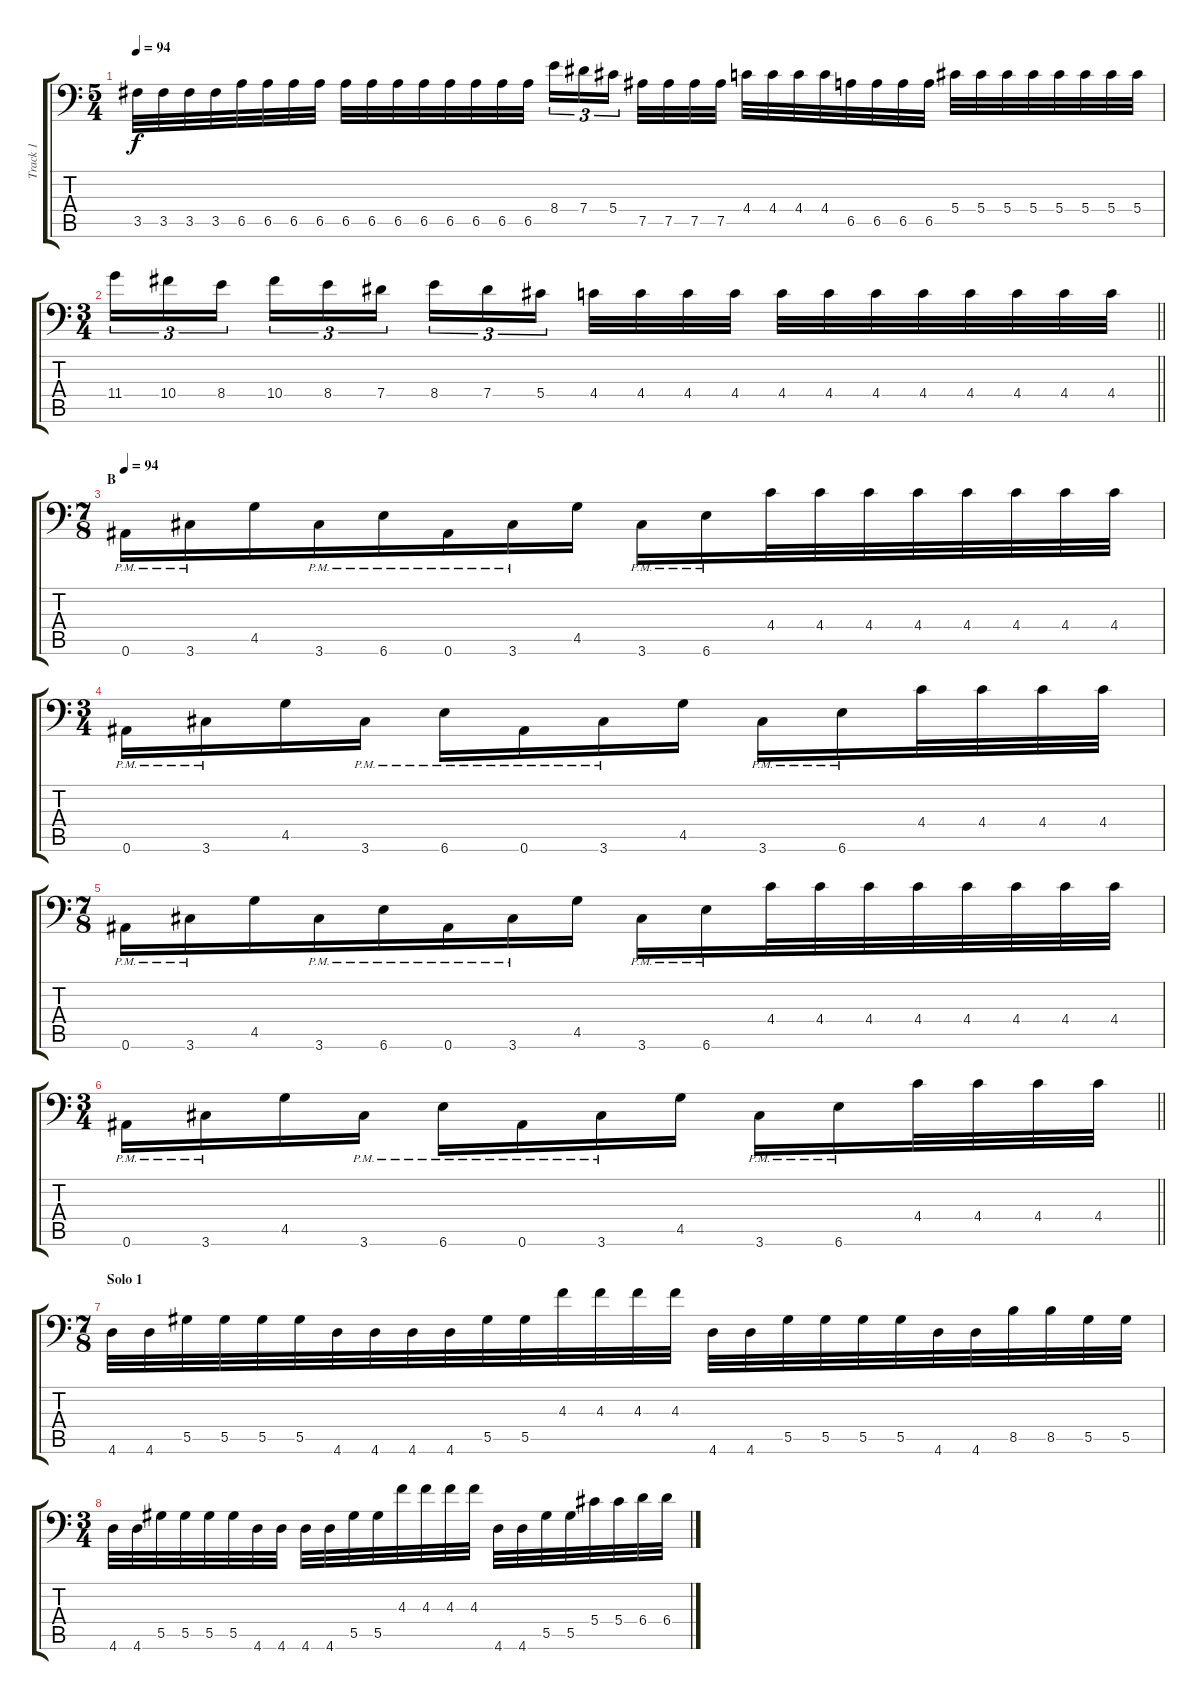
\track ("Track 1" "Track 1") {instrument distortionguitar}
\staff {score tabs}
\tuning (Bb3 Gb3 Db3 Ab2 Eb2 Bb1) {hide}
\ts (5 4)
\tempo 94
\clef f4
\ks c
3.5.32{dy f} 3.5.32 3.5.32 3.5.32 6.5.32 6.5.32 6.5.32 6.5.32 6.5.32 6.5.32 6.5.32 6.5.32 6.5.32 6.5.32 6.5.32 6.5.32 8.4.16{tu (3 2)} 7.4.16{tu (3 2)} 5.4.16{tu (3 2)} 7.5.32 7.5.32 7.5.32 7.5.32 4.4.32 4.4.32 4.4.32 4.4.32 6.5.32 6.5.32 6.5.32 6.5.32 5.4.32 5.4.32 5.4.32 5.4.32 5.4.32 5.4.32 5.4.32 5.4.32 |
\ts (3 4)
\barLineRight lightlight
11.4.16{tu (3 2)} 10.4.16{tu (3 2)} 8.4.16{tu (3 2)} 10.4.16{tu (3 2)} 8.4.16{tu (3 2)} 7.4.16{tu (3 2)} 8.4.16{tu (3 2)} 7.4.16{tu (3 2)} 5.4.16{tu (3 2)} 4.4.32 4.4.32 4.4.32 4.4.32 4.4.32 4.4.32 4.4.32 4.4.32 4.4.32 4.4.32 4.4.32 4.4.32 |
\ts (7 8)
\section ("" "B")
\tempo 94
0.6{pm}.16 3.6{pm}.16 4.5.16 3.6{pm}.16 6.6{pm}.16 0.6{pm}.16 3.6{pm}.16 4.5.16 3.6{pm}.16 6.6{pm}.16 4.4.32 4.4.32 4.4.32 4.4.32 4.4.32 4.4.32 4.4.32 4.4.32 |
\ts (3 4)
0.6{pm}.16 3.6{pm}.16 4.5.16 3.6{pm}.16 6.6{pm}.16 0.6{pm}.16 3.6{pm}.16 4.5.16 3.6{pm}.16 6.6{pm}.16 4.4.32 4.4.32 4.4.32 4.4.32 |
\ts (7 8)
0.6{pm}.16 3.6{pm}.16 4.5.16 3.6{pm}.16 6.6{pm}.16 0.6{pm}.16 3.6{pm}.16 4.5.16 3.6{pm}.16 6.6{pm}.16 4.4.32 4.4.32 4.4.32 4.4.32 4.4.32 4.4.32 4.4.32 4.4.32 |
\ts (3 4)
\barLineRight lightlight
0.6{pm}.16 3.6{pm}.16 4.5.16 3.6{pm}.16 6.6{pm}.16 0.6{pm}.16 3.6{pm}.16 4.5.16 3.6{pm}.16 6.6{pm}.16 4.4.32 4.4.32 4.4.32 4.4.32 |
\ts (7 8)
\section ("" "Solo 1")
4.6.32 4.6.32 5.5.32 5.5.32 5.5.32 5.5.32 4.6.32 4.6.32 4.6.32 4.6.32 5.5.32 5.5.32 4.3.32 4.3.32 4.3.32 4.3.32 4.6.32 4.6.32 5.5.32 5.5.32 5.5.32 5.5.32 4.6.32 4.6.32 8.5.32 8.5.32 5.5.32 5.5.32 |
\ts (3 4)
4.6.32 4.6.32 5.5.32 5.5.32 5.5.32 5.5.32 4.6.32 4.6.32 4.6.32 4.6.32 5.5.32 5.5.32 4.3.32 4.3.32 4.3.32 4.3.32 4.6.32 4.6.32 5.5.32 5.5.32 5.4.32 5.4.32 6.4.32 6.4.32
